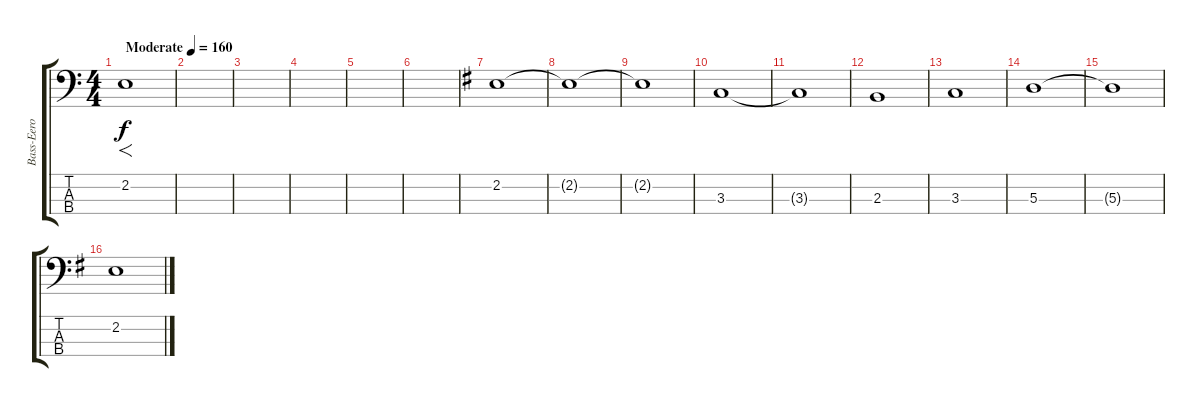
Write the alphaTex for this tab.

\track ("Bass-Eero" "Bass-Eero") {instrument electricbasspick}
\staff {score tabs}
\tuning (G2 D2 A1 E1) {hide}
\ts (4 4)
\tempo (160 "Moderate")
\clef f4
\ks c
2.2.1{f dy f instrument electricbasspick} |
|
|
|
|
|
\ks g
2.2.1 |
2.2{t}.1 |
2.2{t}.1 |
3.3.1 |
3.3{t}.1 |
2.3.1 |
3.3.1 |
5.3.1 |
5.3{t}.1 |
2.2.1
